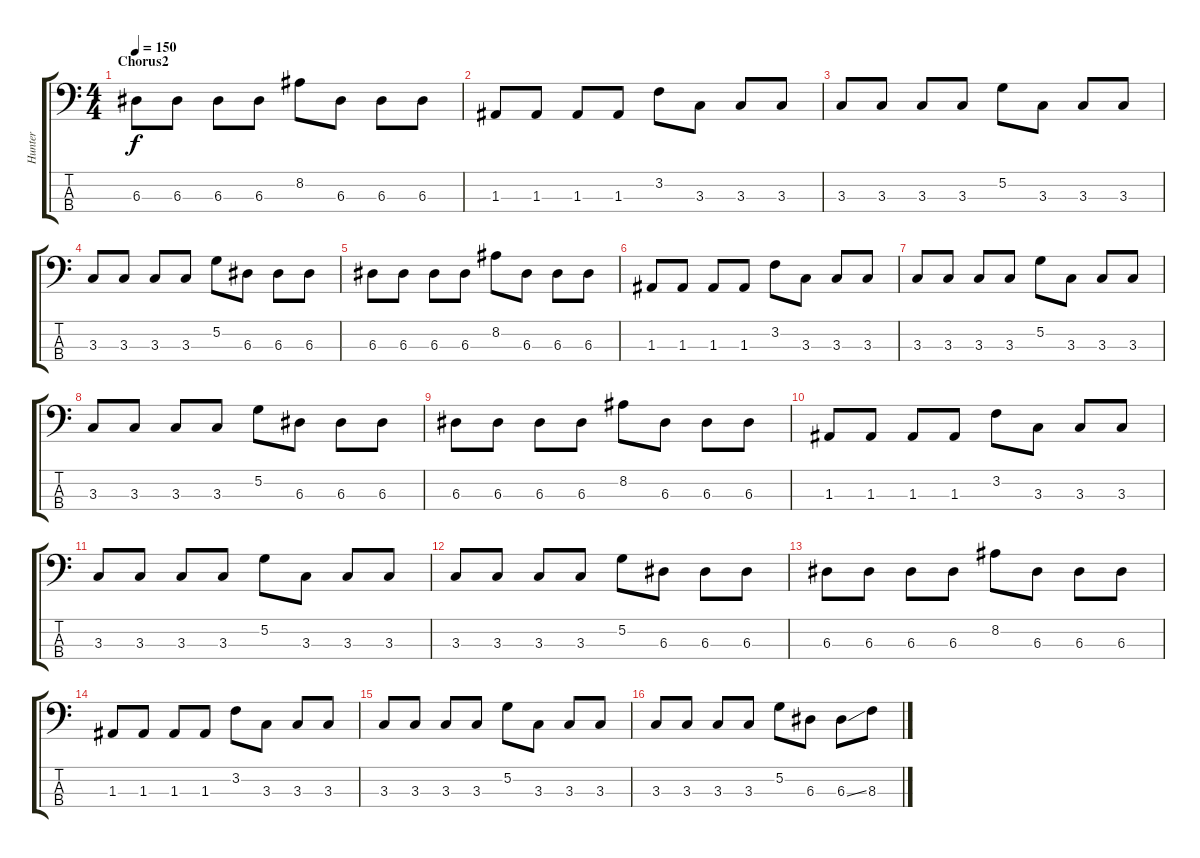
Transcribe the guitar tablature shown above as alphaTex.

\track ("Hunter" "Hunter") {instrument electricbasspick}
\staff {score tabs}
\tuning (G2 D2 A1 E1) {hide}
\ts (4 4)
\section ("" "Chorus2")
\tempo 150
\clef f4
\ks c
6.3.8{dy f} 6.3.8 6.3.8 6.3.8 8.2.8 6.3.8 6.3.8 6.3.8 |
1.3.8 1.3.8 1.3.8 1.3.8 3.2.8 3.3.8 3.3.8 3.3.8 |
3.3.8 3.3.8 3.3.8 3.3.8 5.2.8 3.3.8 3.3.8 3.3.8 |
3.3.8 3.3.8 3.3.8 3.3.8 5.2.8 6.3.8 6.3.8 6.3.8 |
6.3.8 6.3.8 6.3.8 6.3.8 8.2.8 6.3.8 6.3.8 6.3.8 |
1.3.8 1.3.8 1.3.8 1.3.8 3.2.8 3.3.8 3.3.8 3.3.8 |
3.3.8 3.3.8 3.3.8 3.3.8 5.2.8 3.3.8 3.3.8 3.3.8 |
3.3.8 3.3.8 3.3.8 3.3.8 5.2.8 6.3.8 6.3.8 6.3.8 |
6.3.8 6.3.8 6.3.8 6.3.8 8.2.8 6.3.8 6.3.8 6.3.8 |
1.3.8 1.3.8 1.3.8 1.3.8 3.2.8 3.3.8 3.3.8 3.3.8 |
3.3.8 3.3.8 3.3.8 3.3.8 5.2.8 3.3.8 3.3.8 3.3.8 |
3.3.8 3.3.8 3.3.8 3.3.8 5.2.8 6.3.8 6.3.8 6.3.8 |
6.3.8 6.3.8 6.3.8 6.3.8 8.2.8 6.3.8 6.3.8 6.3.8 |
1.3.8 1.3.8 1.3.8 1.3.8 3.2.8 3.3.8 3.3.8 3.3.8 |
3.3.8 3.3.8 3.3.8 3.3.8 5.2.8 3.3.8 3.3.8 3.3.8 |
3.3.8 3.3.8 3.3.8 3.3.8 5.2.8 6.3.8 6.3{ss}.8 8.3.8
